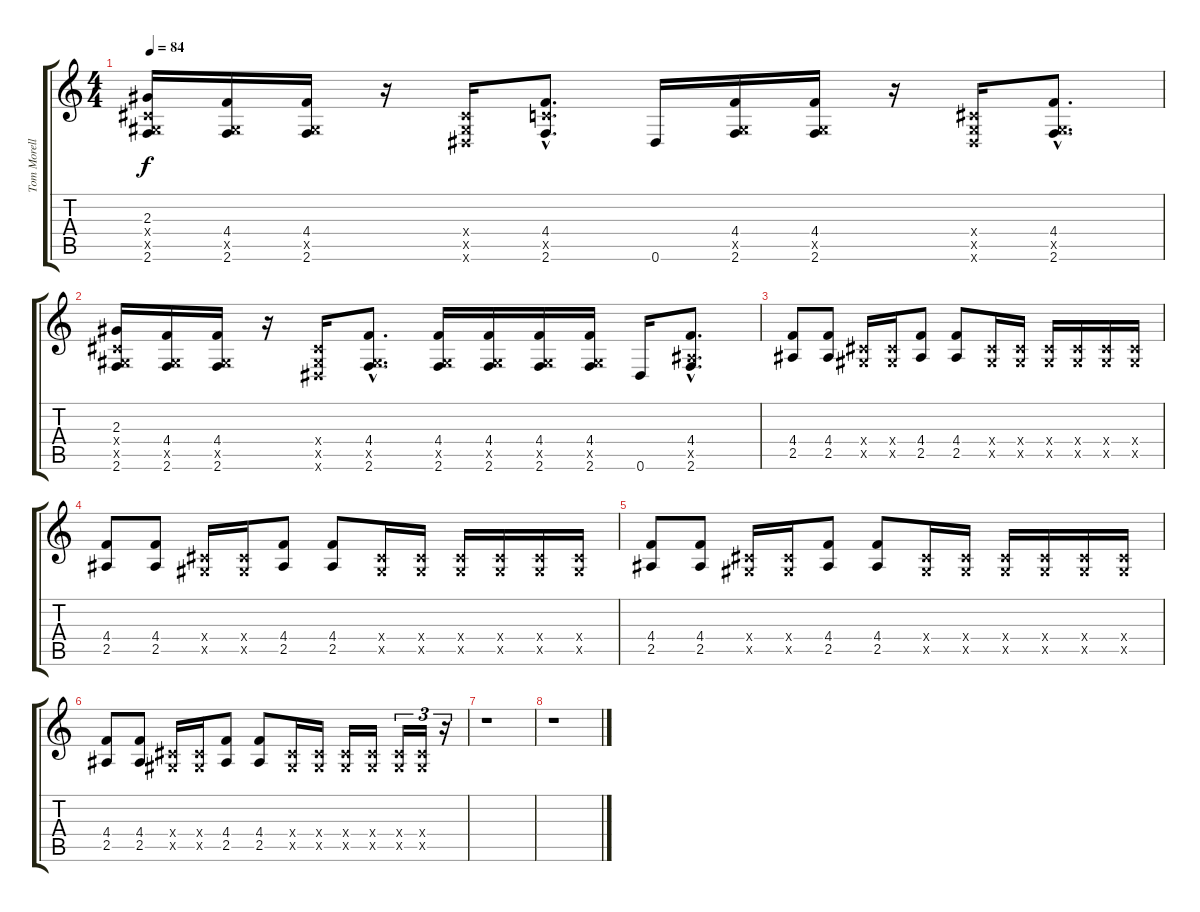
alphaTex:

\track ("Tom Morello (Guitar)" "Tom Morell") {instrument overdrivenguitar}
\staff {score tabs}
\tuning (Eb4 Bb3 Gb3 Db3 Ab2 Eb2) {hide}
\ts (4 4)
\tempo 84
\clef g2
\ks c
(2.3 0.4{x} 0.5{x} 2.6).16{dy f} (4.4 0.5{x} 2.6).16 (4.4 0.5{x} 2.6).16 r.16 (0.4{x} 0.5{x} 0.6{x}).16 (4.4{hac} 4.5{hac x} 2.6{hac}).8{d} 0.6.16 (4.4 0.5{x} 2.6).16 (4.4 0.5{x} 2.6).16 r.16 (0.4{x} 0.5{x} 0.6{x}).16 (4.4{hac} 0.5{hac x} 2.6{hac}).8{d} |
(2.3 0.4{x} 0.5{x} 2.6).16 (4.4 0.5{x} 2.6).16 (4.4 0.5{x} 2.6).16 r.16 (0.4{x} 0.5{x} 0.6{x}).16 (4.4{hac} 0.5{hac x} 2.6{hac}).8{d} (4.4 0.5{x} 2.6).16 (4.4 0.5{x} 2.6).16 (4.4 0.5{x} 2.6).16 (4.4 0.5{x} 2.6).16 0.6.16 (4.4{hac} 2.5{hac x} 2.6{hac}).8{d} |
(4.4 2.5).8 (4.4 2.5).8 (0.4{x} 0.5{x}).16 (0.4{x} 0.5{x}).16 (4.4 2.5).8 (4.4 2.5).8 (0.4{x} 0.5{x}).16 (0.4{x} 0.5{x}).16 (0.4{x} 0.5{x}).16 (0.4{x} 0.5{x}).16 (0.4{x} 0.5{x}).16 (0.4{x} 0.5{x}).16 |
(4.4 2.5).8 (4.4 2.5).8 (0.4{x} 0.5{x}).16 (0.4{x} 0.5{x}).16 (4.4 2.5).8 (4.4 2.5).8 (0.4{x} 0.5{x}).16 (0.4{x} 0.5{x}).16 (0.4{x} 0.5{x}).16 (0.4{x} 0.5{x}).16 (0.4{x} 0.5{x}).16 (0.4{x} 0.5{x}).16 |
(4.4 2.5).8 (4.4 2.5).8 (0.4{x} 0.5{x}).16 (0.4{x} 0.5{x}).16 (4.4 2.5).8 (4.4 2.5).8 (0.4{x} 0.5{x}).16 (0.4{x} 0.5{x}).16 (0.4{x} 0.5{x}).16 (0.4{x} 0.5{x}).16 (0.4{x} 0.5{x}).16 (0.4{x} 0.5{x}).16 |
(4.4 2.5).8 (4.4 2.5).8 (0.4{x} 0.5{x}).16 (0.4{x} 0.5{x}).16 (4.4 2.5).8 (4.4 2.5).8 (0.4{x} 0.5{x}).16 (0.4{x} 0.5{x}).16 (0.4{x} 0.5{x}).16 (0.4{x} 0.5{x}).16 (0.4{x} 0.5{x}).16{tu (3 2)} (0.4{x} 0.5{x}).16{tu (3 2)} r.16{tu (3 2)} |
r.1 |
r.1
